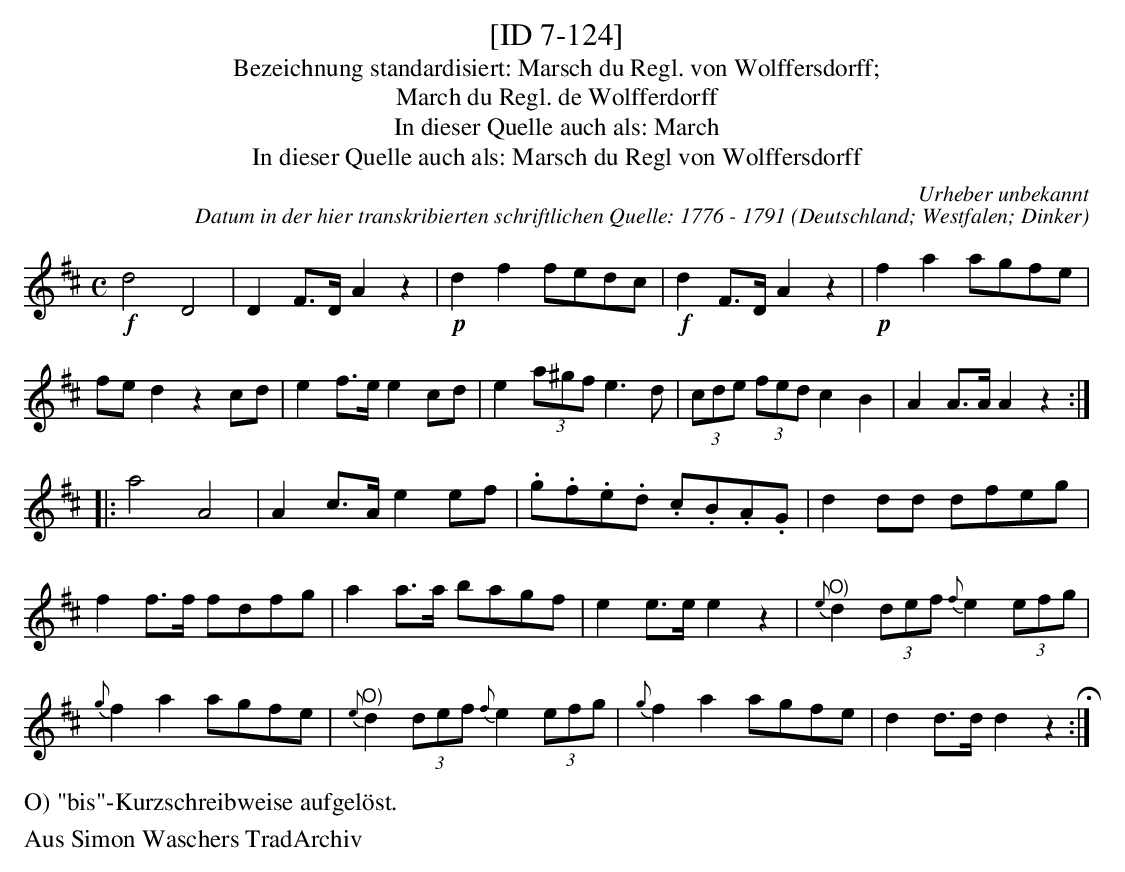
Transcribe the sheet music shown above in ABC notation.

X:1
T:[ID 7-124]
T:Bezeichnung standardisiert: Marsch du Regl. von Wolffersdorff;
T:March du Regl. de Wolfferdorff
T:In dieser Quelle auch als: March
T:In dieser Quelle auch als: Marsch du Regl von Wolffersdorff
C:Urheber unbekannt
C:Datum in der hier transkribierten schriftlichen Quelle: 1776 - 1791
O:Deutschland; Westfalen; Dinker
L:1/8
M:C
K:D
!f!d4D4 | D2F>DA2z2 | !p!d2f2fedc | !f!d2F>DA2z2 | !p!f2a2agfe | fed2z2 cd | e2f>ee2cd | e2(3a^gf e3 d | (3cde (3fedc2B2 | A2A>AA2z2 ::
a4A4 | A2c>Ae2ef | .g.f.e.d .c.B.A.G | d2dd dfeg | f2f>f fdfg | a2a>a bagf | e2e>ee2z2 | \
"^O)"{e}d2(3def{f}e2(3efg | {g}f2a2agfe | \
"^O)"{e}d2(3def{f}e2(3efg | {g}f2a2agfe | d2d>dd2z2 H:|
